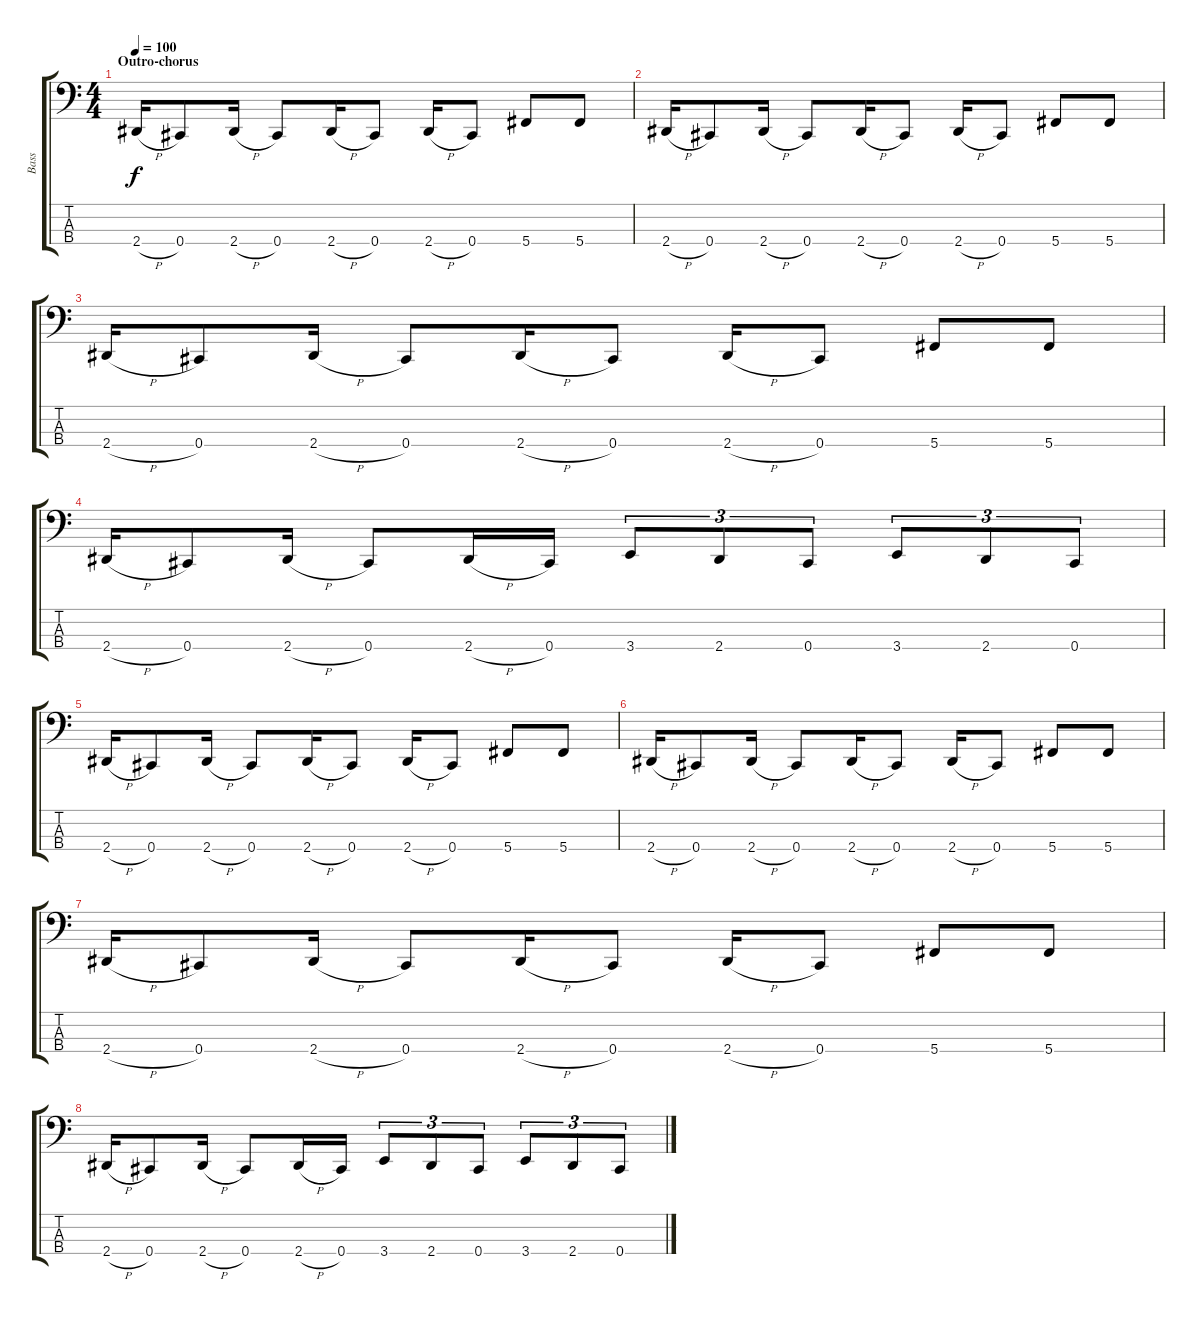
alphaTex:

\track ("Bass" "Bass") {instrument electricbasspick}
\staff {score tabs}
\tuning (Gb2 Db2 Ab1 Db1) {hide}
\ts (4 4)
\section ("" "Outro-chorus")
\tempo 100
\clef f4
\ks c
2.4{h}.16{dy f} 0.4.8 2.4{h}.16 0.4.8 2.4{h}.16 0.4.8 2.4{h}.16 0.4.8 5.4.8 5.4.8 |
2.4{h}.16 0.4.8 2.4{h}.16 0.4.8 2.4{h}.16 0.4.8 2.4{h}.16 0.4.8 5.4.8 5.4.8 |
2.4{h}.16 0.4.8 2.4{h}.16 0.4.8 2.4{h}.16 0.4.8 2.4{h}.16 0.4.8 5.4.8 5.4.8 |
2.4{h}.16 0.4.8 2.4{h}.16 0.4.8 2.4{h}.16 0.4.16 3.4.8{tu (3 2)} 2.4.8{tu (3 2)} 0.4.8{tu (3 2)} 3.4.8{tu (3 2)} 2.4.8{tu (3 2)} 0.4.8{tu (3 2)} |
2.4{h}.16 0.4.8 2.4{h}.16 0.4.8 2.4{h}.16 0.4.8 2.4{h}.16 0.4.8 5.4.8 5.4.8 |
2.4{h}.16 0.4.8 2.4{h}.16 0.4.8 2.4{h}.16 0.4.8 2.4{h}.16 0.4.8 5.4.8 5.4.8 |
2.4{h}.16 0.4.8 2.4{h}.16 0.4.8 2.4{h}.16 0.4.8 2.4{h}.16 0.4.8 5.4.8 5.4.8 |
2.4{h}.16 0.4.8 2.4{h}.16 0.4.8 2.4{h}.16 0.4.16 3.4.8{tu (3 2)} 2.4.8{tu (3 2)} 0.4.8{tu (3 2)} 3.4.8{tu (3 2)} 2.4.8{tu (3 2)} 0.4.8{tu (3 2)}
